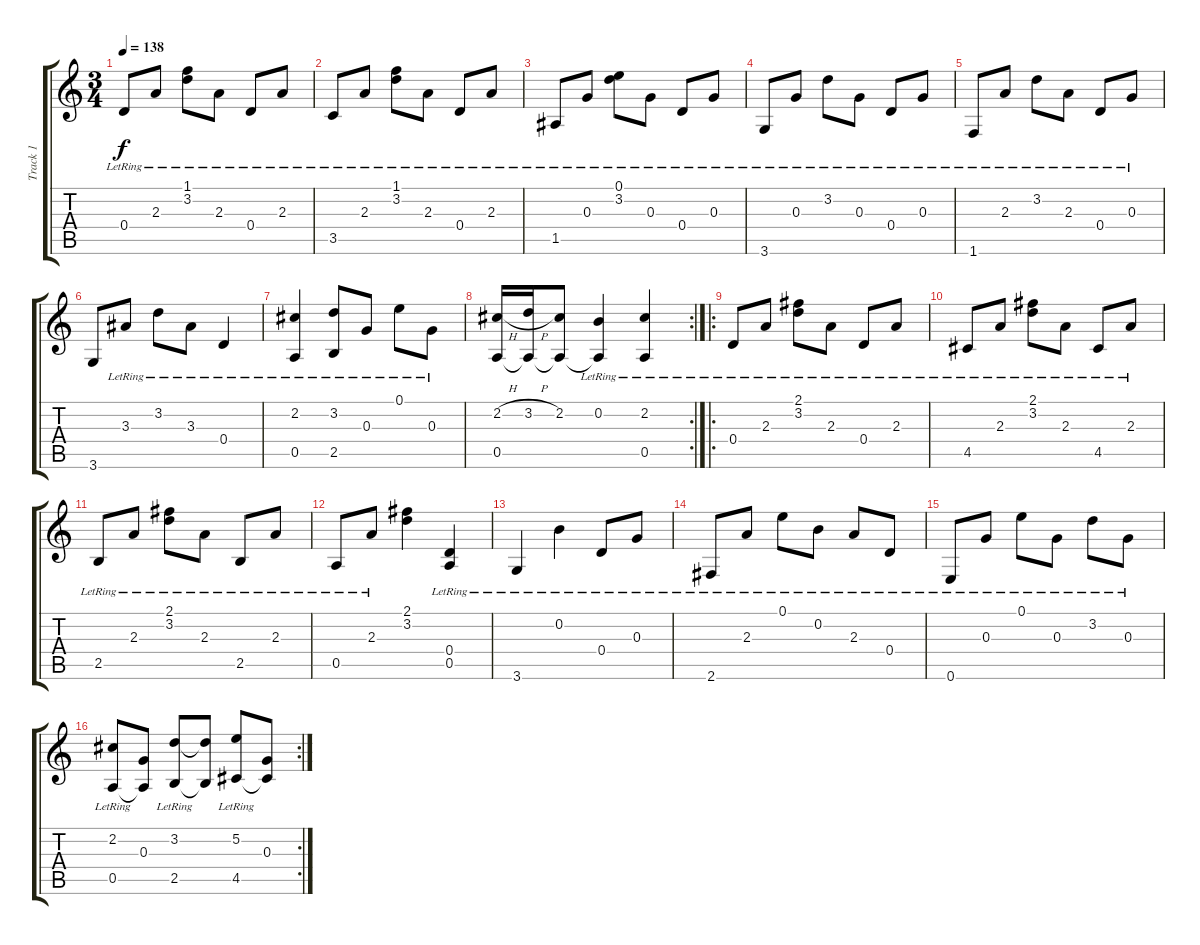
\track ("Track 1" "Track 1") {instrument acousticguitarsteel}
\staff {score tabs}
\tuning (E4 B3 G3 D3 A2 E2) {hide}
\ts (3 4)
\tempo 138
\clef g2
\ks c
0.4{lr}.8{dy f} 2.3{lr}.8 (1.1{lr} 3.2{lr}).8 2.3{lr}.8 0.4{lr}.8 2.3{lr}.8 |
3.5{lr}.8 2.3{lr}.8 (1.1{lr} 3.2{lr}).8 2.3{lr}.8 0.4{lr}.8 2.3{lr}.8 |
1.5{lr}.8 0.3{lr}.8 (0.1{lr} 3.2{lr}).8 0.3{lr}.8 0.4{lr}.8 0.3{lr}.8 |
3.6{lr}.8 0.3{lr}.8 3.2{lr}.8 0.3{lr}.8 0.4{lr}.8 0.3{lr}.8 |
1.6{lr}.8 2.3{lr}.8 3.2{lr}.8 2.3{lr}.8 0.4{lr}.8 0.3{lr}.8 |
3.6.8 3.3{lr}.8 3.2{lr}.8 3.3{lr}.8 0.4{lr}.4 |
(2.2 0.5{lr}).4 (3.2{lr} 2.5{lr}).8 0.3{lr}.8 0.1{lr}.8 0.3{lr}.8 |
\rc 2
(2.2{h} 0.5).16 (3.2{h} 0.5{t}).16 (2.2 0.5{t}).8 (0.2{lr} 0.5{t}).4 (2.2{lr} 0.5{lr}).4 |
\ro
0.4{lr}.8 2.3{lr}.8 (2.1{lr} 3.2{lr}).8 2.3{lr}.8 0.4{lr}.8 2.3{lr}.8 |
4.5{lr}.8 2.3{lr}.8 (2.1{lr} 3.2{lr}).8 2.3{lr}.8 4.5{lr}.8 2.3{lr}.8 |
2.5{lr}.8 2.3{lr}.8 (2.1{lr} 3.2{lr}).8 2.3{lr}.8 2.5{lr}.8 2.3{lr}.8 |
0.5{lr}.8 2.3{lr}.8 (2.1 3.2).4 (0.4{lr} 0.5{lr}).4 |
3.6{lr}.4 0.2{lr}.4 0.4{lr}.8 0.3{lr}.8 |
2.6{lr}.8 2.3{lr}.8 0.1{lr}.8 0.2{lr}.8 2.3{lr}.8 0.4{lr}.8 |
0.6{lr}.8 0.3{lr}.8 0.1{lr}.8 0.3{lr}.8 3.2{lr}.8 0.3{lr}.8 |
\rc 2
(2.2{lr} 0.5{lr}).8 (0.3 0.5{t}).8 (3.2{lr} 2.5{lr}).8 (3.2{t} 2.5{t}).8 (5.2{lr} 4.5{lr}).8 (0.3 4.5{t}).8
